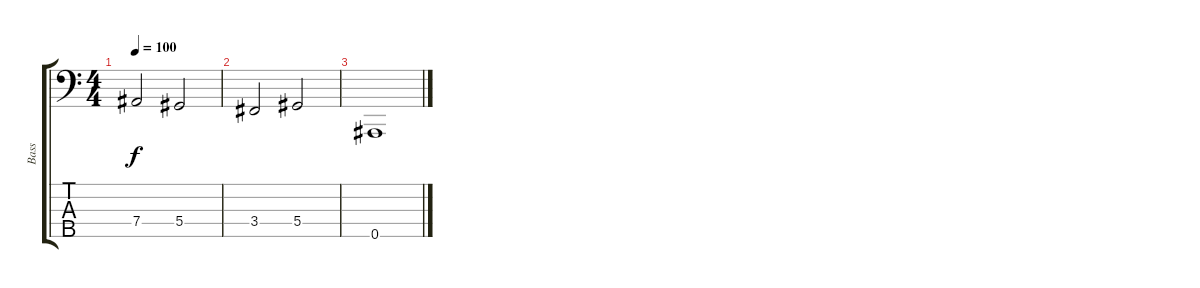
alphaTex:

\track ("Bass" "Bass") {instrument electricbassfinger}
\staff {score tabs}
\tuning (Gb2 Db2 Ab1 Eb1 Bb0) {hide}
\ts (4 4)
\tempo 100
\clef f4
\ks c
7.4.2{dy f} 5.4.2 |
3.4.2 5.4.2 |
0.5.1
